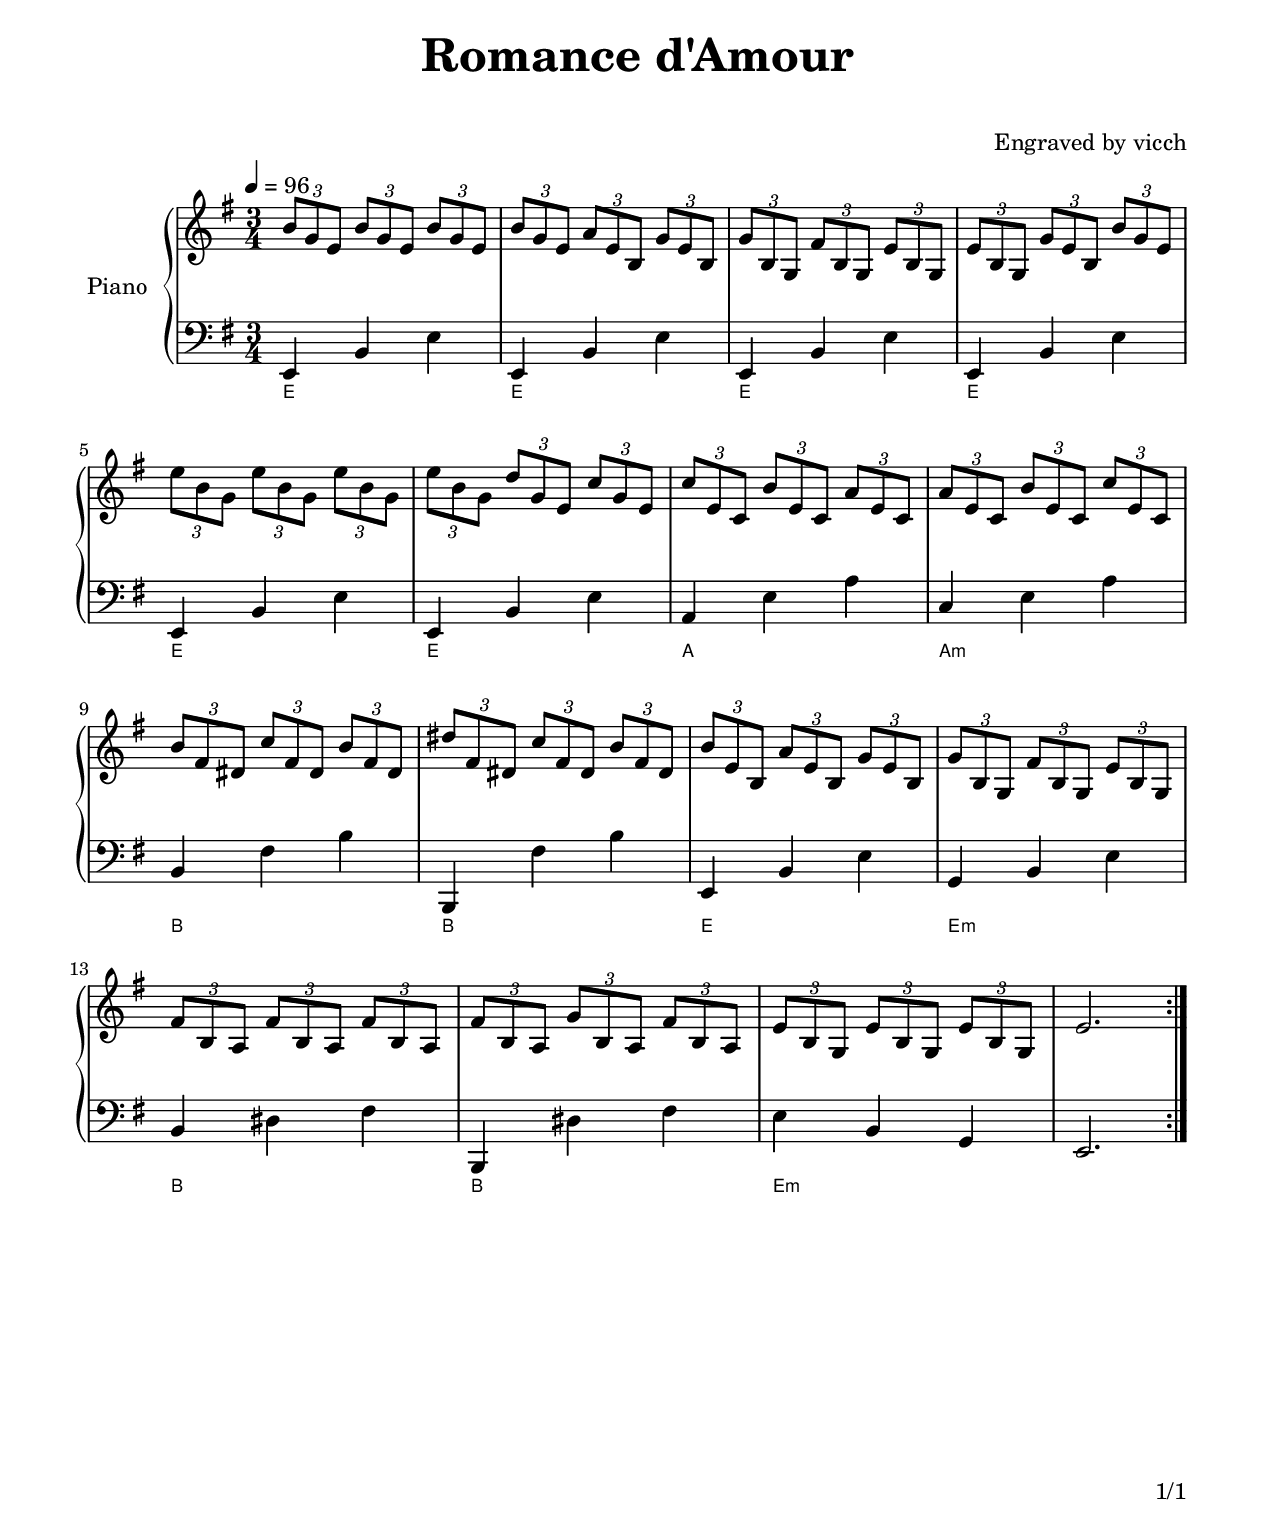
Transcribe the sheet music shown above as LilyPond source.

\version "2.24.3"

#(define title      "Romance d'Amour")
#(define title-font "")
#(define sequence   "MuseScore 22591-5371941")
#(define total-page 1)

\include "../base.ly"

\markup \vspace #1.5

"EBG4" = { \tuplet 3/2 { e'8  b8  g8  } }
"EBG5" = { \tuplet 3/2 { e''8 b'8 g'8 } }
"FBG"  = { \tuplet 3/2 { fs'8 b8  g8  } }
"GBG"  = { \tuplet 3/2 { g'8  b8  g8  } }

"GEB" = { \tuplet 3/2 { g'8 e'8 b8 } }
"AEB" = { \tuplet 3/2 { a'8 e'8 b8 } }
"BEB" = { \tuplet 3/2 { b'8 e'8 b8 } }

"CGE" = { \tuplet 3/2 { c''8 g'8 e'8 } }
"DGE" = { \tuplet 3/2 { d''8 g'8 e'8 } }
"BGE" = { \tuplet 3/2 { b'8  g'8 e'8 } }

"CEC" = { \tuplet 3/2 { c''8 e'8 c'8 } }
"AEC" = { \tuplet 3/2 { a'8  e'8 c'8 } }
"BEC" = { \tuplet 3/2 { b'8  e'8 c'8 } }

"CFD" = { \tuplet 3/2 { c''8  fs'8 ds'8 } }
"DFD" = { \tuplet 3/2 { ds''8 fs'8 ds'8 } }
"BFD" = { \tuplet 3/2 { b'8   fs'8 ds'8 } }

"FBA" = { \tuplet 3/2 { fs'8 b8 a8 } }
"GBA" = { \tuplet 3/2 { g'8  b8 a8 } }

"E158"  = { e,4  b,4 e4 }
"A158"  = { a,4  e4  a4 }
"B158"  = { b,4  fs4 b4 }
"B,158" = { b,,4 fs4 b4 }

"B135"  = { b,4  ds4 fs4 }
"B,135" = { b,,4 ds4 fs4 }

"Eb351" = { g,4 b,4 e4  }
"E15b3" = { e4  b,4 g,4 }
"Ab351" = { c4  e4  a4  }

\score {
  \new PianoStaff \with {
    instrumentName = "Piano"
  } <<
    \new Staff {
      \tempo 4 = 96
      \clef treble
      \key g \major
      \time 3/4
      
      \repeat volta 2 {
        \"BGE"  \"BGE"  \"BGE"  | \"BGE"  \"AEB" \"GEB" | \"GBG"  \"FBG"  \"EBG4" | \"EBG4" \"GEB" \"BGE"  | \break
        \"EBG5" \"EBG5" \"EBG5" | \"EBG5" \"DGE" \"CGE" | \"CEC"  \"BEC"  \"AEC"  | \"AEC"  \"BEC" \"CEC"  | \break
        \"BFD"  \"CFD"  \"BFD"  | \"DFD"  \"CFD" \"BFD" | \"BEB"  \"AEB"  \"GEB"  | \"GBG"  \"FBG" \"EBG4" | \break
        \"FBA"  \"FBA"  \"FBA"  | \"FBA"  \"GBA" \"FBA" | \"EBG4" \"EBG4" \"EBG4" | e'2.                   | \break
      }
    }
    \new Staff {
      \clef bass
      \key g \major
      \time 3/4
      
      \"E158" | \"E158"  | \"E158"  | \"E158"  |
      \"E158" | \"E158"  | \"A158"  | \"Ab351" |
      \"B158" | \"B,158" | \"E158"  | \"Eb351" |
      \"B135" | \"B,135" | \"E15b3" | e,2.     |
    }
    \chords {
      e2. | e2. | e2.   | e2.   |
      e2. | e2. | a2.   | a2.:m |
      b2. | b2. | e2.   | e2.:m |
      b2. | b2. | e2.:m | r2.   |
    }
  >>
  \layout {}
  \midi {}
}
